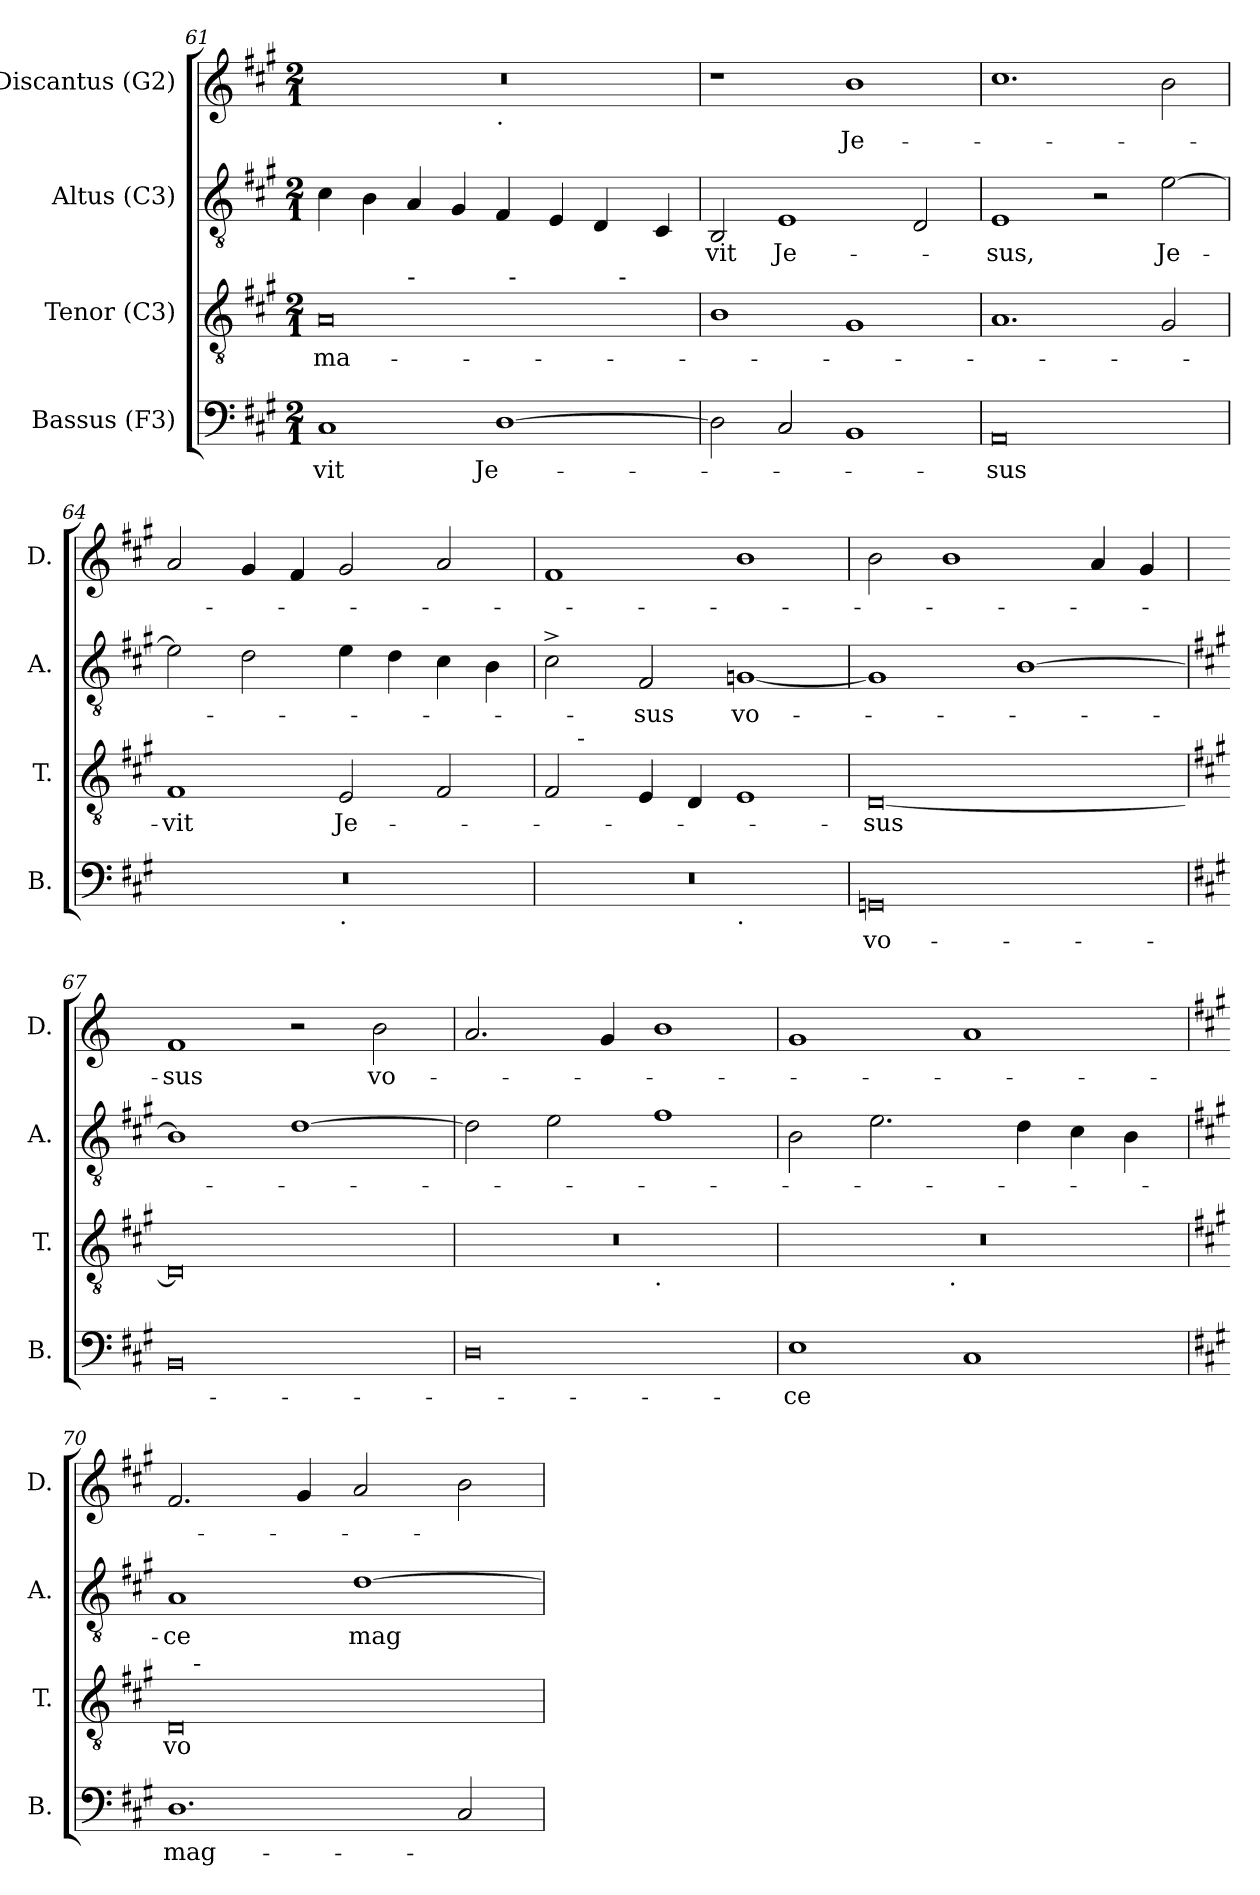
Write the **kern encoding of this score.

**kern	**text	**kern	**text	**kern	**text	**kern	**text
*part4	*part4	*part3	*part3	*part2	*part2	*part1	*part1
*staff4	*staff4	*staff3	*staff3	*staff2	*staff2	*staff1	*staff1
*I"Bassus (F3)	*	*I"Tenor (C3)	*	*I"Altus (C3)	*	*I"Discantus (G2)	*
*I'B.	*	*I'T.	*	*I'A.	*	*I'D.	*
!!LO:LB:g=z
*clefF4	*	*clefGv2	*	*clefGv2	*	*clefG2	*
*k[f#c#g#]	*	*k[f#c#g#]	*	*k[f#c#g#]	*	*k[f#c#g#]	*
*A:	*	*A:	*	*A:	*	*A:	*
*M2/1	*	*M2/1	*	*M2/1	*	*M2/1	*
=61	=61	=61	=61	=61	=61	=61	=61
!	!LO:LY:b	!	!LO:LY:b	!	!	!	!
*	*	*^	*	*	*	*^	*
*	*	*	*^	*	*	*	*	*	*
*	*	*	*	*^	*	*	*	*	*	*
1C#	-vit	0A	2ryy	1ryy	1ryy	-ma-	4c#\	.	0r	1ryy	.
.	.	.	.	.	.	.	4B\	.	.	.	.
!	!	!	!LO:TX:a:t=-	!	!	!	!	!	!	!	!
.	.	.	1.ryy	.	.	.	4A/	.	.	.	.
.	.	.	.	.	.	.	4G#/	.	.	.	.
!	!	!	!	!	!	!	!	!	!	!LO:TX:b:t=.	!
!	!LO:LY:b	!	!	!	!	!	!	!	!	!	!
[>1D	Je-	.	.	32ryy	2ryy	.	4F#/	.	.	1ryy	.
!	!	!	!	!LO:TX:a:t=-	!	!	!	!	!	!	!
.	.	.	.	2ryy	.	.	.	.	.	.	.
.	.	.	.	.	.	.	4E/	.	.	.	.
.	.	.	.	.	16ryy	.	4D/	.	.	.	.
.	.	.	.	4...ryy	.	.	.	.	.	.	.
!	!	!	!	!	!LO:TX:a:t=-	!	!	!	!	!	!
.	.	.	.	.	4..ryy	.	.	.	.	.	.
.	.	.	.	.	.	.	4C#/	.	.	.	.
=62	=62	=62	=62	=62	=62	=62	=62	=62	=62	=62	=62
!	!	!	!	!	!	!	!	!LO:LY:b	!	!	!
*	*	*v	*v	*v	*v	*	*	*	*v	*v	*
2D\]	.	1B	.	2BB/	-vit	1r	.
!	!	!	!	!	!LO:LY:b	!	!
2C#/	.	.	.	1E	Je-	.	.
!	!	!	!	!	!	!	!LO:LY:b
1BB	.	1G#	.	.	.	1b	Je-
.	.	.	.	2D/	.	.	.
=63	=63	=63	=63	=63	=63	=63	=63
!	!LO:LY:b:rj	!	!	!	!LO:LY:b	!	!
0AA	-sus	1.A	.	1E	-sus,	1.cc#	.
.	.	.	.	2r	.	.	.
!	!	!	!	!	!LO:LY:b	!	!
.	.	2G#/	.	[>2e\	Je-	2b\	.
=64	=64	=64	=64	=64	=64	=64	=64
!	!	!	!LO:LY:b	!	!	!	!
*^	*	*	*	*	*	*	*
0r	1ryy	.	1F#	-vit	2e\]	.	2a/	.
.	.	.	.	.	2d\	.	4g#/	.
.	.	.	.	.	.	.	4f#/	.
!	!LO:TX:b:t=.	!	!	!	!	!	!	!
!	!	!	!	!LO:LY:b	!	!	!	!
.	1ryy	.	2E/	Je-	4e\	.	2g#/	.
.	.	.	.	.	4d\	.	.	.
.	.	.	2F#/	.	4c#\	.	2a/	.
.	.	.	.	.	4B\	.	.	.
!!LO:PB:g=z
=65	=65	=65	=65	=65	=65	=65	=65	=65
*	*	*	*^	*	*	*	*	*
0r	1ryy	.	2F#/	8ryy	.	2c#^>\	.	1f#	.
!	!	!	!	!LO:TX:a:t=-	!	!	!	!	!
.	.	.	.	1...ryy	.	.	.	.	.
!	!	!	!	!	!	!	!LO:LY:b	!	!
.	.	.	4E/	.	.	2F#/	-sus	.	.
.	.	.	4D/	.	.	.	.	.	.
!	!LO:TX:b:t=.	!	!	!	!	!	!	!	!
!	!	!	!	!	!	!	!LO:LY:b	!	!
.	1ryy	.	1E	.	.	[<1Gn	vo-	1b	.
=66	=66	=66	=66	=66	=66	=66	=66	=66	=66
!	!	!LO:LY:b	!	!	!LO:LY:b	!	!	!	!
*v	*v	*	*	*	*	*	*	*	*
*	*	*v	*v	*	*	*	*	*
0GGn	vo-	[<0D	-sus	1G]	.	2b\	.
.	.	.	.	.	.	1b	.
.	.	.	.	[>1B	.	.	.
.	.	.	.	.	.	4a/	.
.	.	.	.	.	.	4g#/	.
=67	=67	=67	=67	=67	=67	=67	=67
*	*	*	*	*	*	*k[]	*
*	*	*	*	*	*	*C:	*
!	!	!	!	!	!	!	!LO:LY:b
0BB	.	0D]	.	1B]	.	1f	-sus
.	.	.	.	[>1d	.	2r	.
!	!	!	!	!	!	!	!LO:LY:b
.	.	.	.	.	.	2b\	vo-
=68	=68	=68	=68	=68	=68	=68	=68
*	*	*^	*	*	*	*	*
0D	.	0r	1ryy	.	2d\]	.	2.a/	.
.	.	.	.	.	2e\	.	.	.
.	.	.	.	.	.	.	4g/	.
!	!	!	!LO:TX:b:t=.	!	!	!	!	!
.	.	.	1ryy	.	1f#	.	1b	.
=69	=69	=69	=69	=69	=69	=69	=69	=69
!	!LO:LY:b	!	!	!	!	!	!	!
1E	-ce	0r	2ryy	.	2B\	.	1g	.
.	.	.	4...ryy	.	2.e\	.	.	.
!	!	!	!LO:TX:b:t=.	!	!	!	!	!
.	.	.	1ryy	.	.	.	.	.
1C#	.	.	.	.	.	.	1a	.
.	.	.	.	.	4d\	.	.	.
.	.	.	.	.	4c#\	.	.	.
.	.	.	.	.	4B\	.	.	.
.	.	.	32ryy	.	.	.	.	.
!!LO:LB:g=z
=70	=70	=70	=70	=70	=70	=70	=70	=70
*	*	*	*	*	*	*	*k[f#c#g#]	*
*	*	*	*	*	*	*	*A:	*
!	!LO:LY:b	!	!	!LO:LY:b	!	!LO:LY:b	!	!
1.D	mag-	0D	16ryy	vo-	1A	-ce	2.f#/	.
!	!	!	!LO:TX:a:t=-	!	!	!	!	!
.	.	.	1ryy	.	.	.	.	.
.	.	.	.	.	.	.	4g#/	.
!	!	!	!	!	!	!LO:LY:b	!	!
.	.	.	.	.	[>1d	mag-	2a/	.
.	.	.	2...ryy	.	.	.	.	.
2C#/	.	.	.	.	.	.	2b\	.
*	*	*v	*v	*	*	*	*	*
=	=	=	=	=	=	=	=
*-	*-	*-	*-	*-	*-	*-	*-
